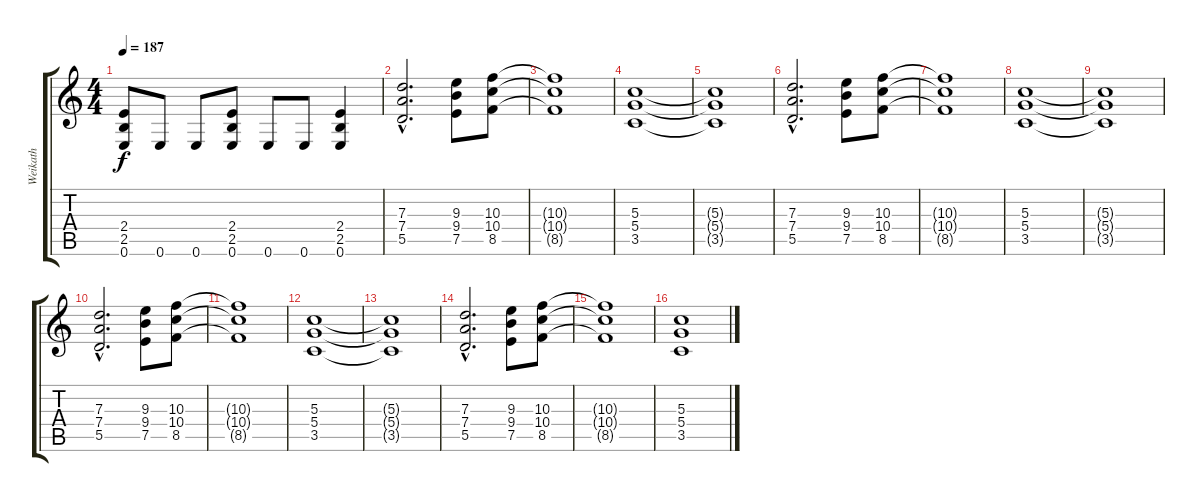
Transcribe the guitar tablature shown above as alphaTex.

\track ("Weikath" "Weikath") {instrument distortionguitar}
\staff {score tabs}
\tuning (E4 B3 G3 D3 A2 E2) {hide}
\ts (4 4)
\tempo 187
\clef g2
\ks c
(2.4 2.5 0.6).8{dy f} 0.6.8 0.6.8 (2.4 2.5 0.6).8 0.6.8 0.6.8 (2.4 2.5 0.6).4 |
(7.3{hac} 7.4{hac} 5.5{hac}).2{d} (9.3 9.4 7.5).8 (10.3 10.4 8.5).8 |
(10.3{t} 10.4{t} 8.5{t}).1 |
(5.3 5.4 3.5).1 |
(5.3{t} 5.4{t} 3.5{t}).1 |
(7.3{hac} 7.4{hac} 5.5{hac}).2{d} (9.3 9.4 7.5).8 (10.3 10.4 8.5).8 |
(10.3{t} 10.4{t} 8.5{t}).1 |
(5.3 5.4 3.5).1 |
(5.3{t} 5.4{t} 3.5{t}).1 |
(7.3{hac} 7.4{hac} 5.5{hac}).2{d} (9.3 9.4 7.5).8 (10.3 10.4 8.5).8 |
(10.3{t} 10.4{t} 8.5{t}).1 |
(5.3 5.4 3.5).1 |
(5.3{t} 5.4{t} 3.5{t}).1 |
(7.3{hac} 7.4{hac} 5.5{hac}).2{d} (9.3 9.4 7.5).8 (10.3 10.4 8.5).8 |
(10.3{t} 10.4{t} 8.5{t}).1 |
(5.3 5.4 3.5).1
